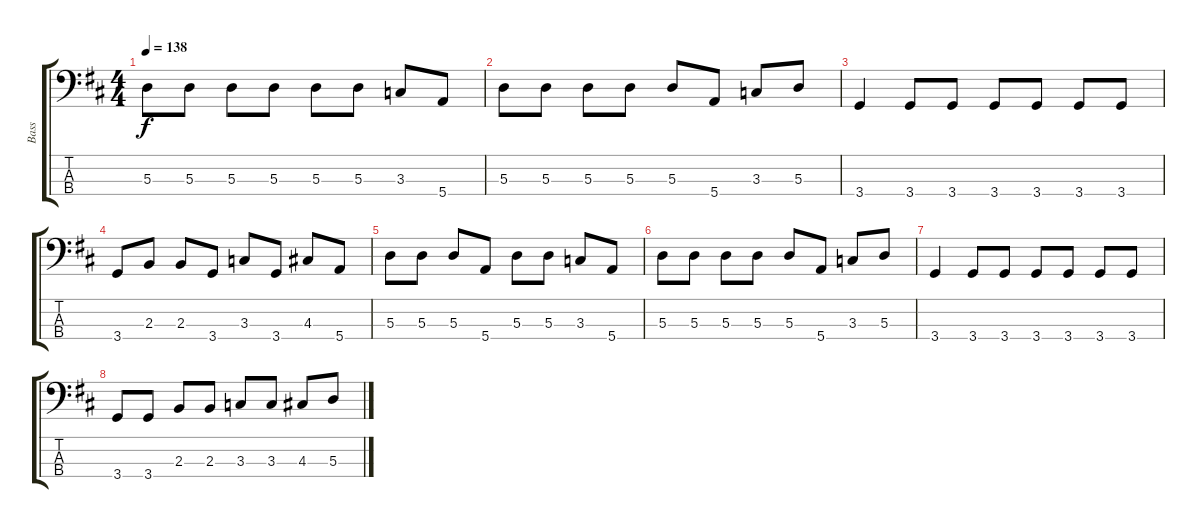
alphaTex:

\track ("Bass" "Bass") {instrument electricbasspick}
\staff {score tabs}
\tuning (G2 D2 A1 E1) {hide}
\ts (4 4)
\tempo 138
\clef f4
\ks d
5.3.8{dy f} 5.3.8 5.3.8 5.3.8 5.3.8 5.3.8 3.3.8 5.4.8 |
5.3.8 5.3.8 5.3.8 5.3.8 5.3.8 5.4.8 3.3.8 5.3.8 |
3.4.4 3.4.8 3.4.8 3.4.8 3.4.8 3.4.8 3.4.8 |
3.4.8 2.3.8 2.3.8 3.4.8 3.3.8 3.4.8 4.3.8 5.4.8 |
5.3.8 5.3.8 5.3.8 5.4.8 5.3.8 5.3.8 3.3.8 5.4.8 |
5.3.8 5.3.8 5.3.8 5.3.8 5.3.8 5.4.8 3.3.8 5.3.8 |
3.4.4 3.4.8 3.4.8 3.4.8 3.4.8 3.4.8 3.4.8 |
3.4.8 3.4.8 2.3.8 2.3.8 3.3.8 3.3.8 4.3.8 5.3.8
